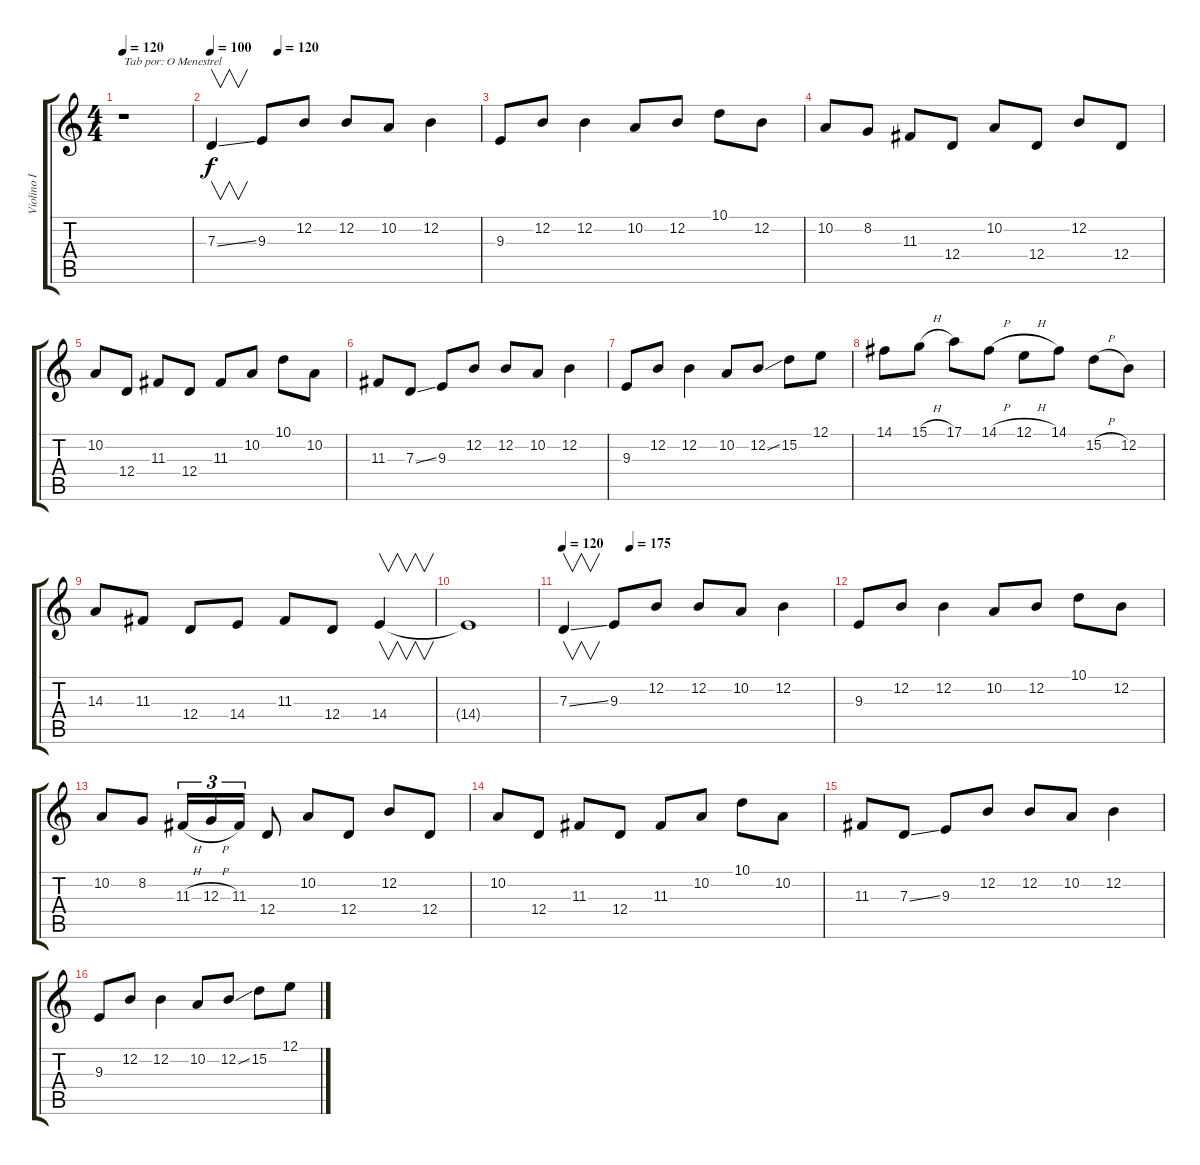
\track ("Violino I" "Violino I") {instrument violin}
\staff {score tabs}
\tuning (E4 B3 G3 D3 A2 E2) {hide}
\ts (4 4)
\tempo 120
\clef g2
\ks c
r.1{txt "Tab por: O Menestrel" dy f instrument violin} |
\tempo 100
\tempo (120 0.25)
7.3{ss}.4{v} 9.3.8 12.2.8 12.2.8 10.2.8 12.2.4 |
9.3.8 12.2.8 12.2.4 10.2.8 12.2.8 10.1.8 12.2.8 |
10.2.8 8.2.8 11.3.8 12.4.8 10.2.8 12.4.8 12.2.8 12.4.8 |
10.2.8 12.4.8 11.3.8 12.4.8 11.3.8 10.2.8 10.1.8 10.2.8 |
11.3.8 7.3{ss}.8 9.3.8 12.2.8 12.2.8 10.2.8 12.2.4 |
9.3.8 12.2.8 12.2.4 10.2.8 12.2{ss}.8 15.2.8 12.1.8 |
14.1.8 15.1{h}.8 17.1.8 14.1{h}.8 12.1{h}.8 14.1.8 15.2{h}.8 12.2.8 |
14.3.8 11.3.8 12.4.8 14.4.8 11.3.8 12.4.8 14.4.4{v} |
14.4{t}.1 |
\tempo 120
\tempo (175 0.25)
7.3{ss}.4{v} 9.3.8 12.2.8 12.2.8 10.2.8 12.2.4 |
9.3.8 12.2.8 12.2.4 10.2.8 12.2.8 10.1.8 12.2.8 |
10.2.8 8.2.8 11.3{h}.16{tu (3 2)} 12.3{h}.16{tu (3 2)} 11.3.16{tu (3 2)} 12.4.8 10.2.8 12.4.8 12.2.8 12.4.8 |
10.2.8 12.4.8 11.3.8 12.4.8 11.3.8 10.2.8 10.1.8 10.2.8 |
11.3.8 7.3{ss}.8 9.3.8 12.2.8 12.2.8 10.2.8 12.2.4 |
9.3.8 12.2.8 12.2.4 10.2.8 12.2{ss}.8 15.2.8 12.1.8
